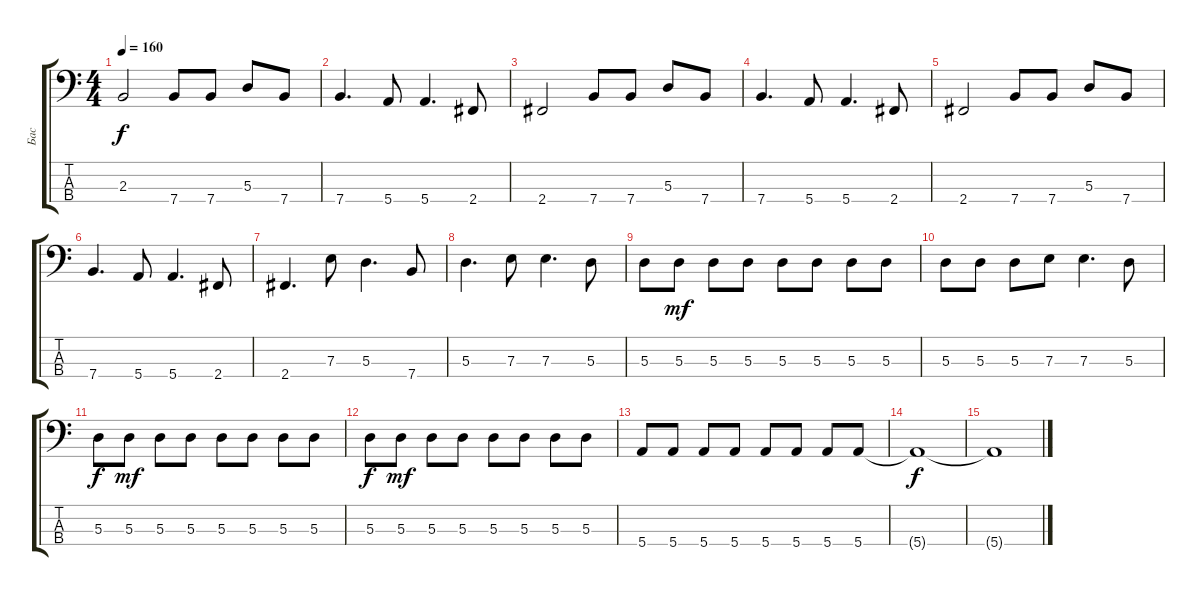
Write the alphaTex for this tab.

\track ("Бас" "Бас") {instrument electricbassfinger}
\staff {score tabs}
\tuning (G2 D2 A1 E1) {hide}
\ts (4 4)
\tempo 160
\clef f4
\ks c
2.3{t}.2{dy f} 7.4.8 7.4.8 5.3.8 7.4.8 |
7.4.4{d} 5.4.8 5.4.4{d} 2.4.8 |
2.4.2 7.4.8 7.4.8 5.3.8 7.4.8 |
7.4.4{d} 5.4.8 5.4.4{d} 2.4.8 |
2.4.2 7.4.8 7.4.8 5.3.8 7.4.8 |
7.4.4{d} 5.4.8 5.4.4{d} 2.4.8 |
2.4.4{d} 7.3.8 5.3.4{d} 7.4.8 |
5.3.4{d} 7.3.8 7.3.4{d} 5.3.8 |
5.3.8 5.3.8{dy mf} 5.3.8 5.3.8 5.3.8 5.3.8 5.3.8 5.3.8 |
5.3.8 5.3.8 5.3.8 7.3.8 7.3.4{d} 5.3.8 |
5.3.8{dy f} 5.3.8{dy mf} 5.3.8 5.3.8 5.3.8 5.3.8 5.3.8 5.3.8 |
5.3.8{dy f} 5.3.8{dy mf} 5.3.8 5.3.8 5.3.8 5.3.8 5.3.8 5.3.8 |
5.4.8 5.4.8 5.4.8 5.4.8 5.4.8 5.4.8 5.4.8 5.4.8 |
5.4{t}.1{dy f} |
5.4{t}.1
